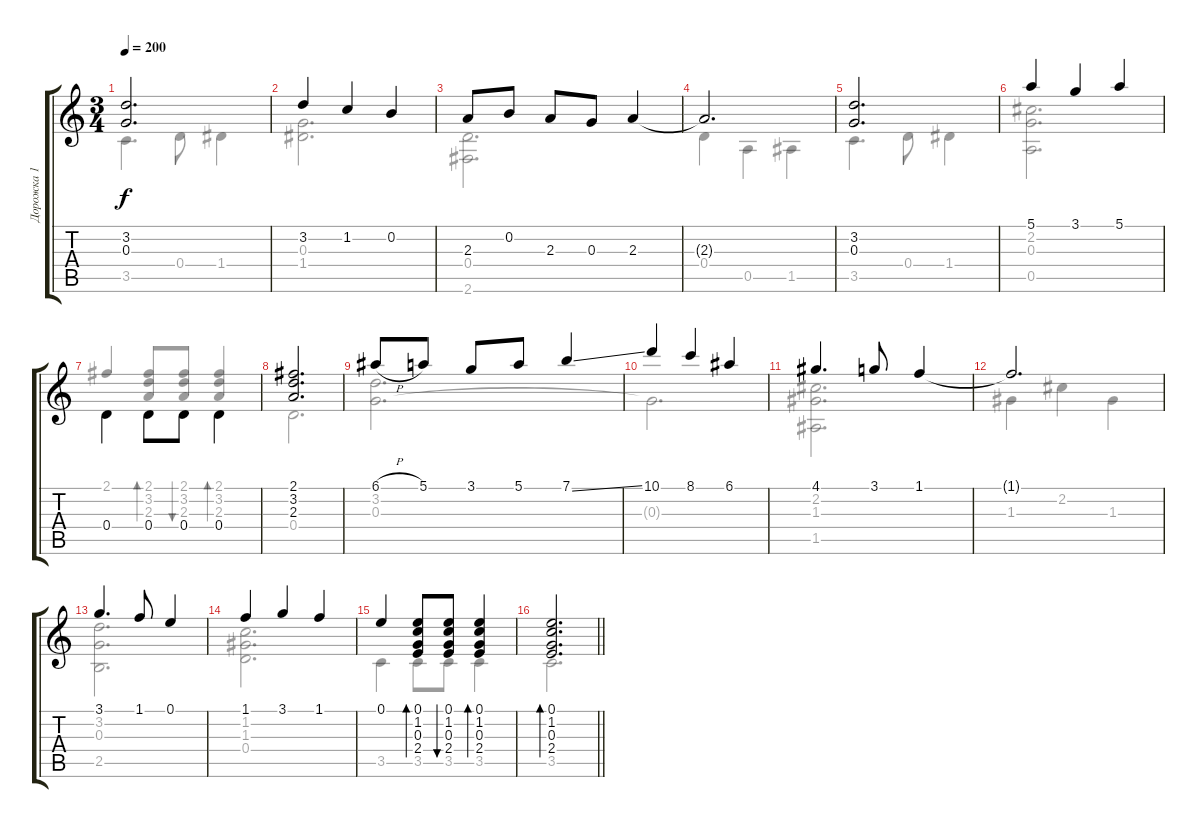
\track ("Дорожка 1" "Дорожка 1") {instrument acousticguitarnylon}
\staff {score tabs}
\tuning (E4 B3 G3 D3 A2 E2) {hide}
\voice
\ts (3 4)
\tempo 200
\clef g2
\ks c
(3.2 0.3).2{d dy f} |
3.2.4 1.2.4 0.2.4 |
2.3.8 0.2.8 2.3.8 0.3.8 2.3.4 |
2.3{t}.2{d} |
(3.2 0.3).2{d} |
5.1.4 3.1.4 5.1.4 |
0.4.4{beam Down} 0.4.8{beam Down} 0.4.8{beam Down} 0.4.4{beam Down} |
(2.1 3.2 2.3).2{d} |
6.1{h}.8 5.1.8 3.1.8 5.1.8 7.1{ss}.4 |
10.1.4 8.1.4 6.1.4 |
4.1.4{d} 3.1.8 1.1.4 |
1.1{t}.2{d} |
3.1.4{d} 1.1.8 0.1.4 |
1.1.4 3.1.4 1.1.4 |
0.1.4 (0.1 1.2 0.3 2.4).8{bd 60} (0.1 1.2 0.3 2.4).8{bu 60} (0.1 1.2 0.3 2.4).4{bd 60} |
\barLineRight lightlight
(0.1 1.2 0.3 2.4).2{d bd 60}
\voice
\clef g2
\ottava regular
\simile none
\ks c
3.5.4{d dy f} 0.4.8 1.4.4 |
(0.3 1.4).2{d} |
(0.4 2.6).2{d} |
0.4.4 0.5.4 1.5.4 |
3.5.4{d} 0.4.8 1.4.4 |
(2.2 0.3 0.5).2{d} |
2.1.4{beam Up} (2.1 3.2 2.3).8{bd 60 beam Up} (2.1 3.2 2.3).8{bu 60 beam Up} (2.1 3.2 2.3).4{bd 60 beam Up} |
0.4.2{d} |
(3.2 0.3).2{d} |
0.3{t}.2{d} |
(2.2 1.3 1.5).2{d} |
1.3.4 2.2.4 1.3.4 |
(3.2 0.3 2.5).2{d} |
(1.2 1.3 0.4).2{d} |
3.5.4 3.5.8 3.5.8 3.5.4 |
\barLineRight lightlight
3.5.2{d}
